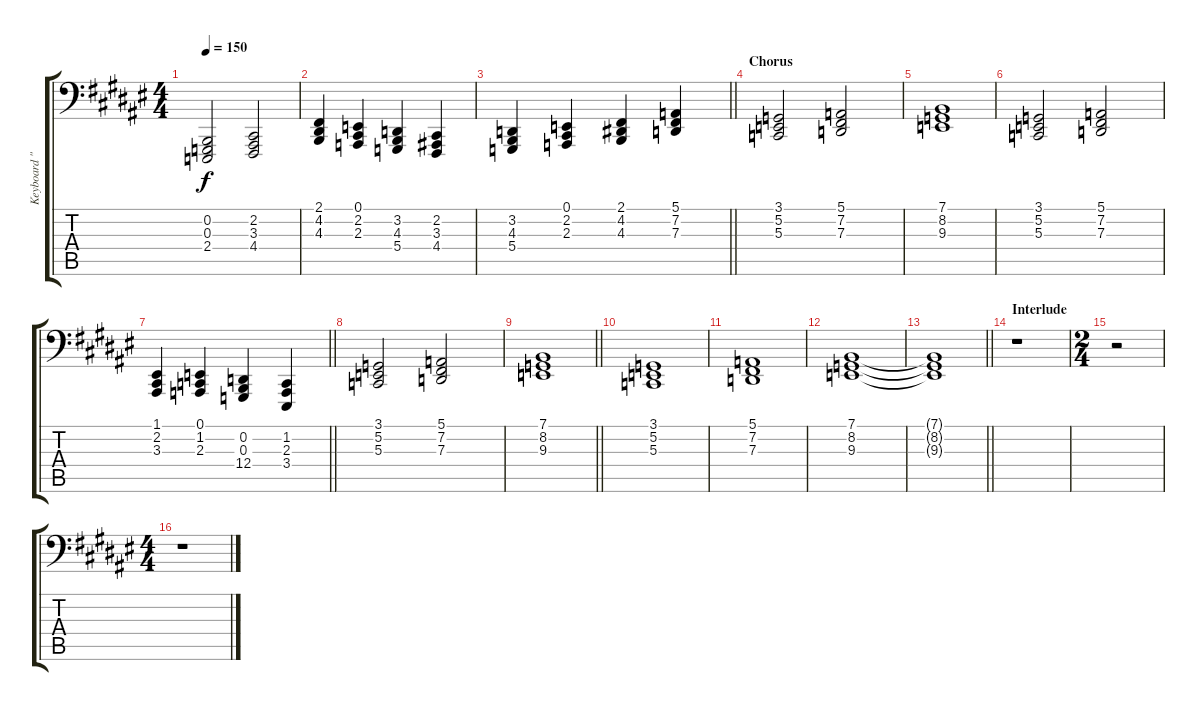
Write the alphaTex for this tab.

\track ("Keyboard \"Left Hand\"" "Keyboard \"") {instrument stringensemble1}
\staff {score tabs}
\tuning (E2 B1 G1 D1 A0 E0) {hide}
\ts (4 4)
\tempo 150
\clef f4
\ks d#minor
(0.2 0.3 2.4).2{dy f} (2.2 3.3 4.4).2 |
(2.1 4.2 4.3).4 (0.1 2.2 2.3).4 (3.2 4.3 5.4).4 (2.2 3.3 4.4).4 |
\barLineRight lightlight
(3.2 4.3 5.4).4 (0.1 2.2 2.3).4 (2.1 4.2 4.3).4 (5.1 7.2 7.3).4 |
\section ("" "Chorus")
(3.1 5.2 5.3).2 (5.1 7.2 7.3).2 |
(7.1 8.2 9.3).1 |
(3.1 5.2 5.3).2 (5.1 7.2 7.3).2 |
\barLineRight lightlight
(1.1 2.2 3.3).4 (0.1 1.2 2.3).4 (0.2 0.3 12.4).4 (1.2 2.3 3.4).4 |
(3.1 5.2 5.3).2 (5.1 7.2 7.3).2 |
\barLineRight lightlight
(7.1 8.2 9.3).1 |
(3.1 5.2 5.3).1 |
(5.1 7.2 7.3).1 |
(7.1 8.2 9.3).1 |
\barLineRight lightlight
(7.1{t} 8.2{t} 9.3{t}).1 |
\section ("" "Interlude")
r.1 |
\ts (2 4)
r.2 |
\ts (4 4)
r.1
